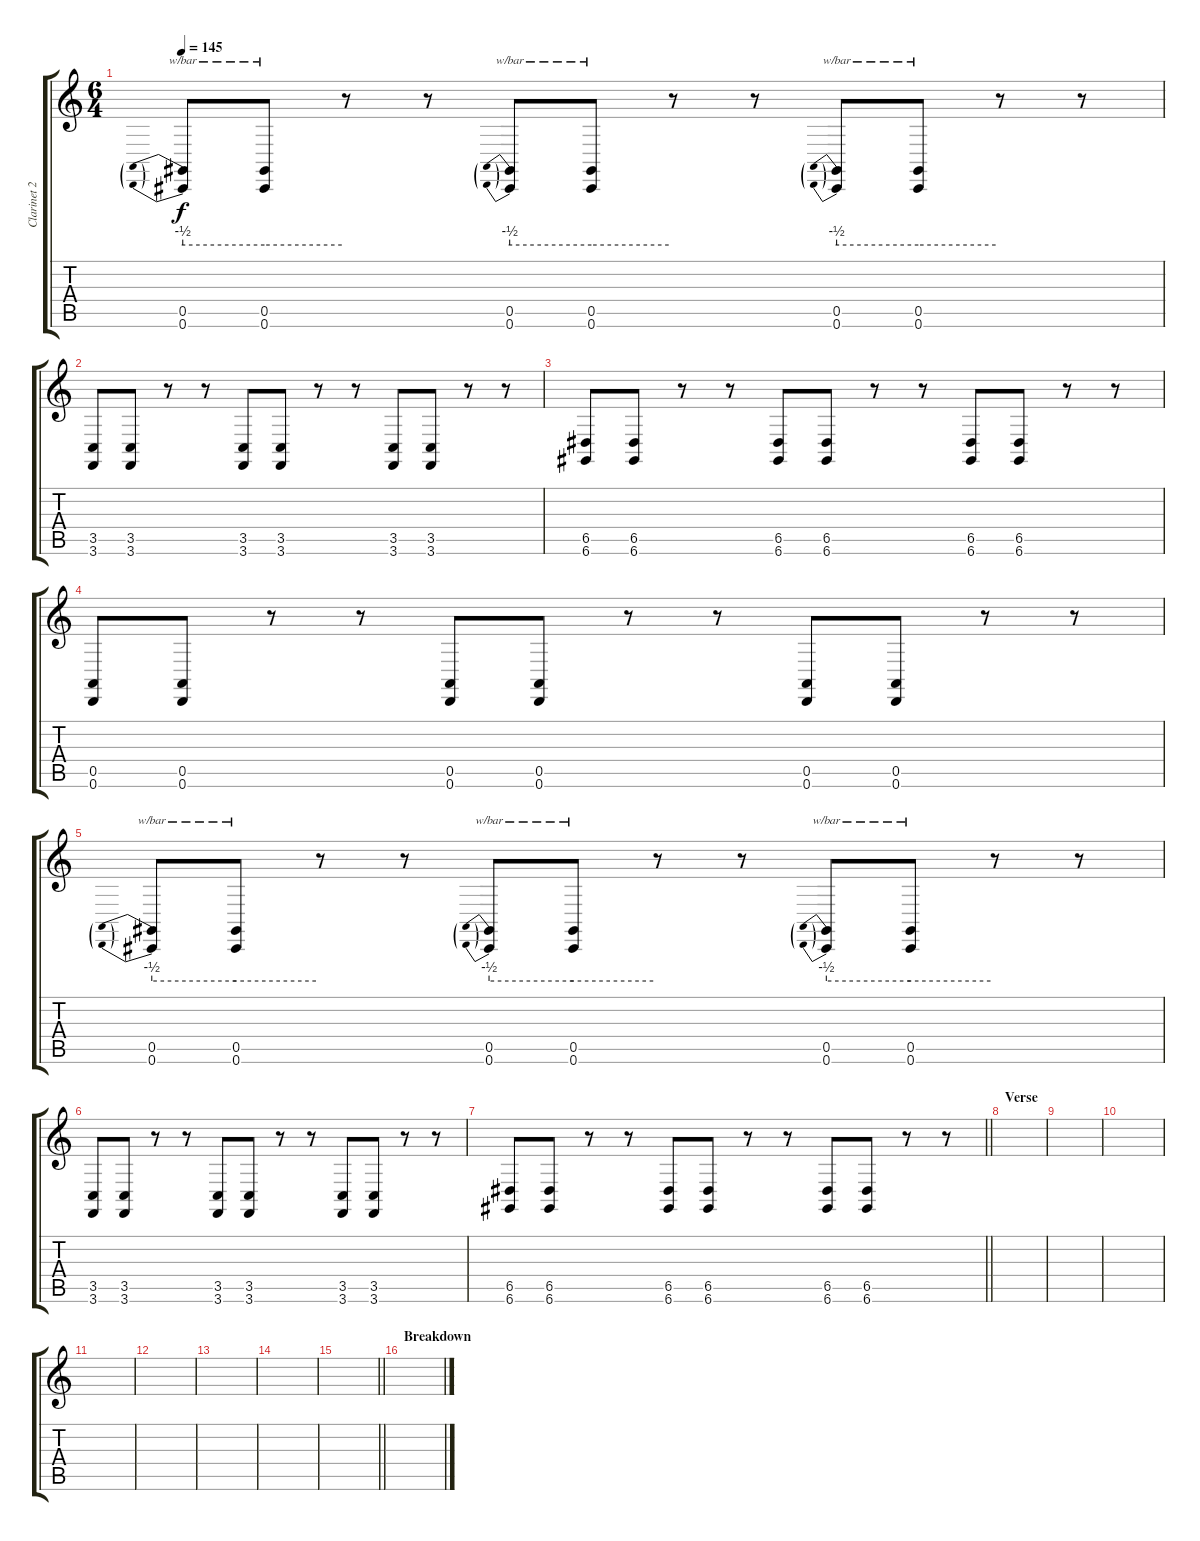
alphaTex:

\track ("Clarinet 2" "Clarinet 2") {instrument clarinet}
\staff {score tabs}
\tuning (E4 B3 G3 D3 A2 D2) {hide}
\ts (6 4)
\tempo 145
\clef g2
\ks c
(0.5 0.6).8{tbe (predive default 0 -2 60 -2) dy f} (0.5 0.6).8{tbe (hold default 0 -2 60 -2)} r.8 r.8 (0.5 0.6).8{tbe (predive default 0 -2 60 -2)} (0.5 0.6).8{tbe (hold default 0 -2 60 -2)} r.8 r.8 (0.5 0.6).8{tbe (predive default 0 -2 60 -2)} (0.5 0.6).8{tbe (hold default 0 -2 60 -2)} r.8 r.8 |
(3.5 3.6).8 (3.5 3.6).8 r.8 r.8 (3.5 3.6).8 (3.5 3.6).8 r.8 r.8 (3.5 3.6).8 (3.5 3.6).8 r.8 r.8 |
(6.5 6.6).8 (6.5 6.6).8 r.8 r.8 (6.5 6.6).8 (6.5 6.6).8 r.8 r.8 (6.5 6.6).8 (6.5 6.6).8 r.8 r.8 |
(0.5 0.6).8 (0.5 0.6).8 r.8 r.8 (0.5 0.6).8 (0.5 0.6).8 r.8 r.8 (0.5 0.6).8 (0.5 0.6).8 r.8 r.8 |
(0.5 0.6).8{tbe (predive default 0 -2 60 -2)} (0.5 0.6).8{tbe (hold default 0 -2 60 -2)} r.8 r.8 (0.5 0.6).8{tbe (predive default 0 -2 60 -2)} (0.5 0.6).8{tbe (hold default 0 -2 60 -2)} r.8 r.8 (0.5 0.6).8{tbe (predive default 0 -2 60 -2)} (0.5 0.6).8{tbe (hold default 0 -2 60 -2)} r.8 r.8 |
(3.5 3.6).8 (3.5 3.6).8 r.8 r.8 (3.5 3.6).8 (3.5 3.6).8 r.8 r.8 (3.5 3.6).8 (3.5 3.6).8 r.8 r.8 |
\barLineRight lightlight
(6.5 6.6).8 (6.5 6.6).8 r.8 r.8 (6.5 6.6).8 (6.5 6.6).8 r.8 r.8 (6.5 6.6).8 (6.5 6.6).8 r.8 r.8 |
\section ("" "Verse")
|
|
|
|
|
|
|
\barLineRight lightlight
|
\section ("" "Breakdown")
